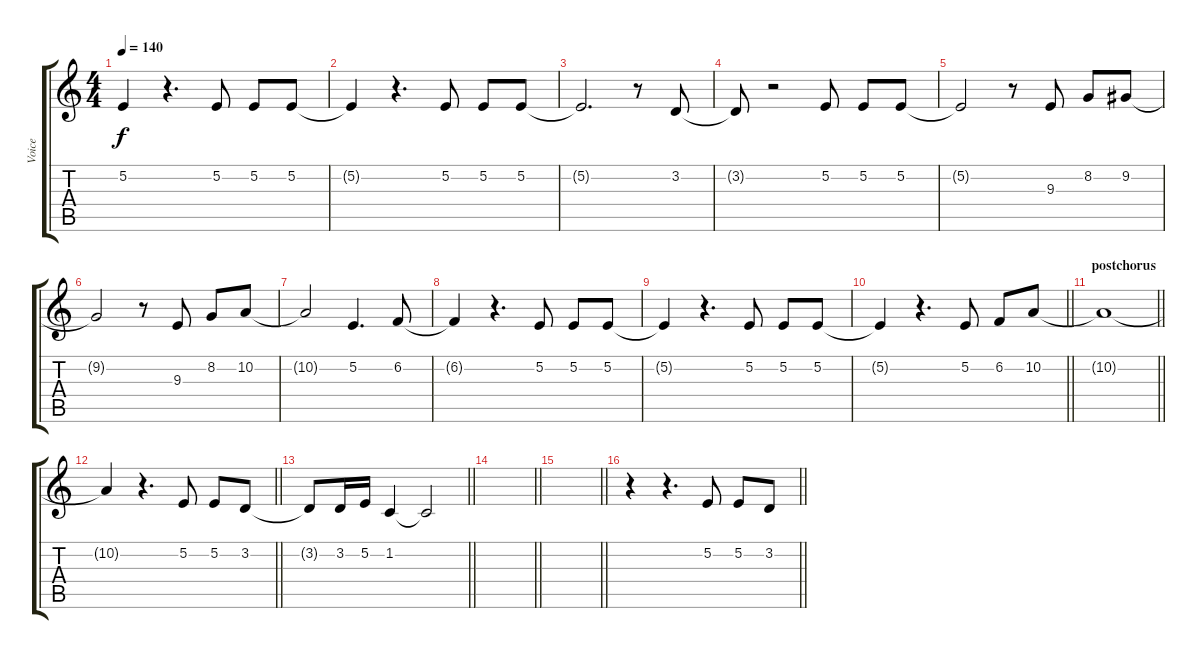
\track ("Voice" "Voice") {instrument violin}
\staff {score tabs}
\tuning (E4 B3 G3 D3 A2 E2) {hide}
\ts (4 4)
\tempo 140
\clef g2
\ks c
5.2{t}.4{dy f} r.4{d} 5.2.8 5.2.8 5.2.8 |
5.2{t}.4 r.4{d} 5.2.8 5.2.8 5.2.8 |
5.2{t}.2{d} r.8 3.2.8 |
3.2{t}.8 r.2 5.2.8 5.2.8 5.2.8 |
5.2{t}.2 r.8 9.3.8 8.2.8 9.2.8 |
9.2{t}.2 r.8 9.3.8 8.2.8 10.2.8 |
10.2{t}.2 5.2.4{d} 6.2.8 |
6.2{t}.4 r.4{d} 5.2.8 5.2.8 5.2.8 |
5.2{t}.4 r.4{d} 5.2.8 5.2.8 5.2.8 |
\barLineRight lightlight
5.2{t}.4 r.4{d} 5.2.8 6.2.8 10.2.8 |
\section ("" "postchorus")
\barLineRight lightlight
10.2{t}.1 |
\section ("" "")
\barLineRight lightlight
10.2{t}.4 r.4{d} 5.2.8 5.2.8 3.2.8 |
\barLineRight lightlight
3.2{t}.8 3.2.16 5.2.16 1.2.4 1.2{t}.2 |
\barLineRight lightlight
|
\barLineRight lightlight
|
\barLineRight lightlight
r.4 r.4{d} 5.2.8 5.2.8 3.2.8
